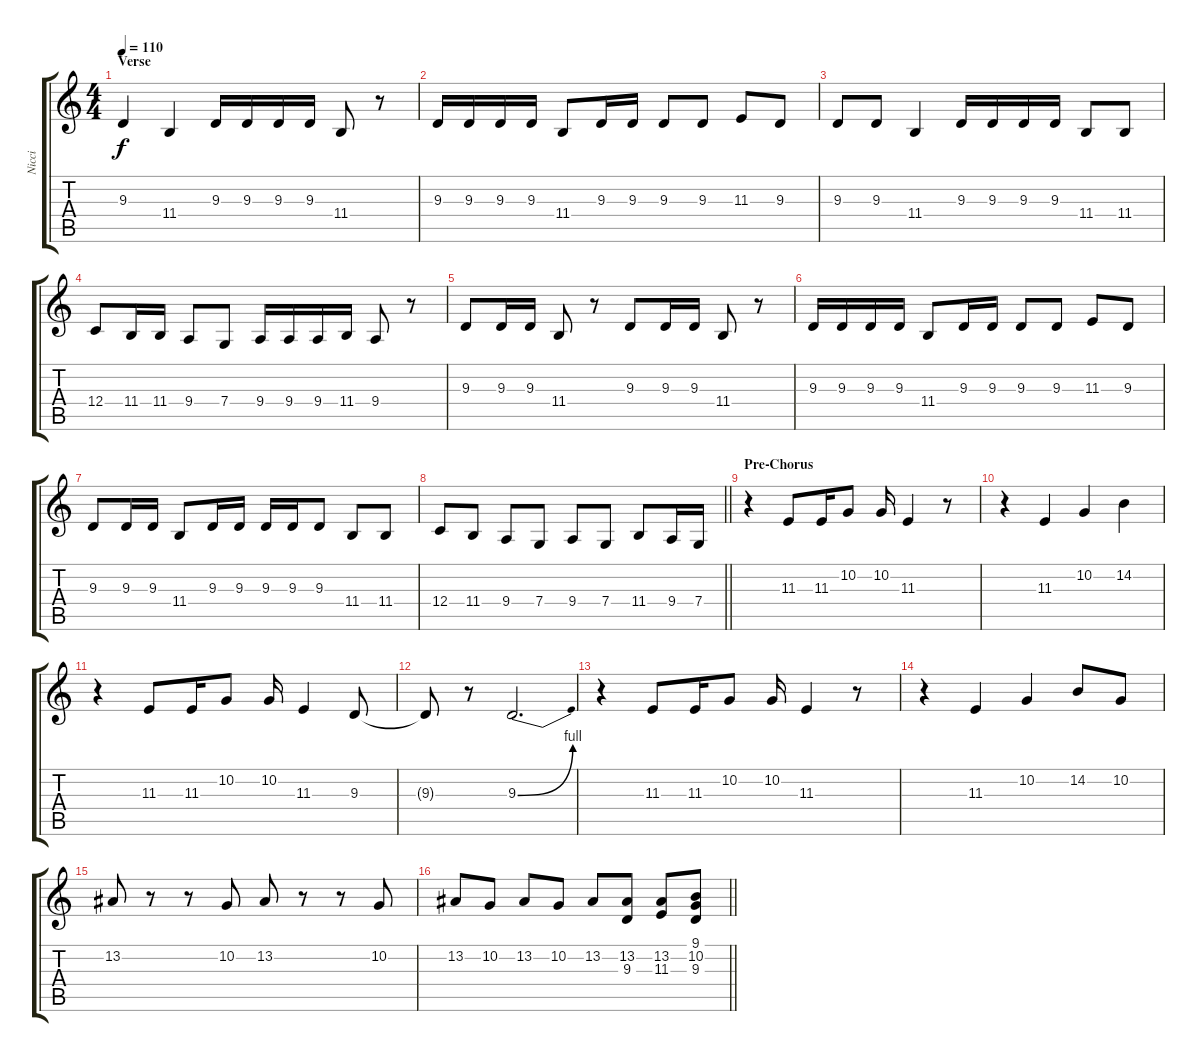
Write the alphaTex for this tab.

\track ("Nicci" "Nicci") {instrument lead2sawtooth}
\staff {score tabs}
\tuning (D4 A3 F3 C3 G2 D2) {hide}
\ts (4 4)
\section ("" "Verse")
\tempo 110
\clef g2
\ks c
9.3.4{dy f} 11.4.4 9.3.16 9.3.16 9.3.16 9.3.16 11.4.8 r.8 |
9.3.16 9.3.16 9.3.16 9.3.16 11.4.8 9.3.16 9.3.16 9.3.8 9.3.8 11.3.8 9.3.8 |
9.3.8 9.3.8 11.4.4 9.3.16 9.3.16 9.3.16 9.3.16 11.4.8 11.4.8 |
12.4.8 11.4.16 11.4.16 9.4.8 7.4.8 9.4.16 9.4.16 9.4.16 11.4.16 9.4.8 r.8 |
9.3.8 9.3.16 9.3.16 11.4.8 r.8 9.3.8 9.3.16 9.3.16 11.4.8 r.8 |
9.3.16 9.3.16 9.3.16 9.3.16 11.4.8 9.3.16 9.3.16 9.3.8 9.3.8 11.3.8 9.3.8 |
9.3.8 9.3.16 9.3.16 11.4.8 9.3.16 9.3.16 9.3.16 9.3.16 9.3.8 11.4.8 11.4.8 |
\barLineRight lightlight
12.4.8 11.4.8 9.4.8 7.4.8 9.4.8 7.4.8 11.4.8 9.4.16 7.4.16 |
\section ("" "Pre-Chorus")
r.4 11.3.8 11.3.16 10.2.8 10.2.16 11.3.4 r.8 |
r.4 11.3.4 10.2.4 14.2.4 |
r.4 11.3.8 11.3.16 10.2.8 10.2.16 11.3.4 9.3.8 |
9.3{t}.8 r.8 9.3{be (bend 0 0 60 4)}.2{d} |
r.4 11.3.8 11.3.16 10.2.8 10.2.16 11.3.4 r.8 |
r.4 11.3.4 10.2.4 14.2.8 10.2.8 |
13.2.8 r.8 r.8 10.2.8 13.2.8 r.8 r.8 10.2.8 |
\barLineRight lightlight
13.2.8 10.2.8 13.2.8 10.2.8 13.2.8 (13.2 9.3).8 (13.2 11.3).8 (9.1 10.2 9.3).8
